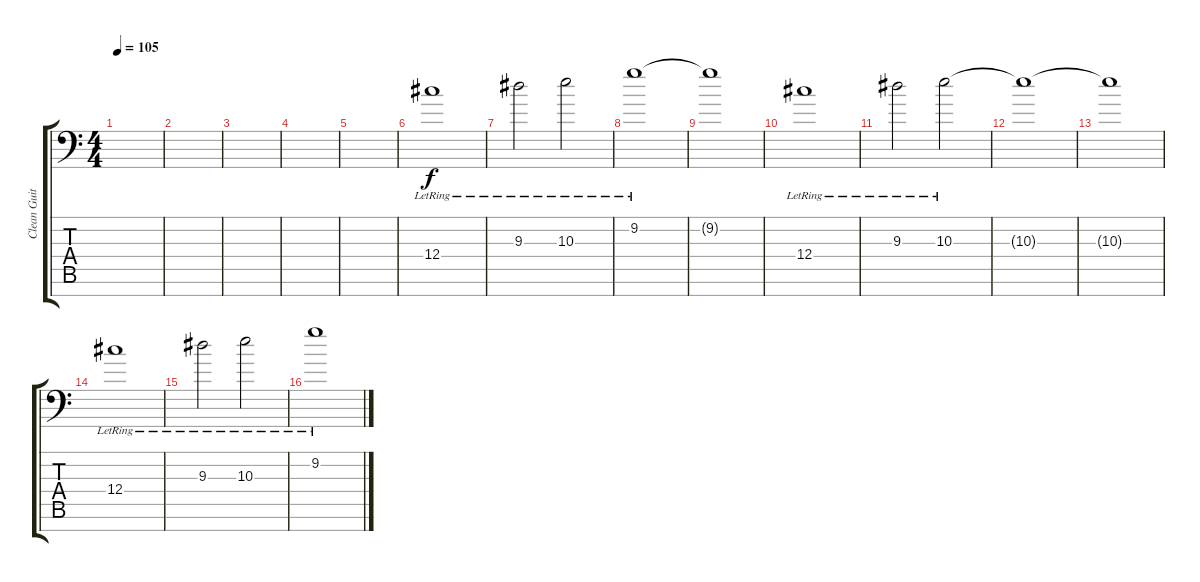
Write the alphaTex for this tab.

\track ("Clean Guitar" "Clean Guit") {instrument electricguitarjazz}
\staff {score tabs}
\tuning (Eb4 Bb3 Gb3 Db3 Ab2 Eb2 Ab1) {hide}
\ts (4 4)
\tempo 105
\clef f4
\ks c
|
|
|
|
|
12.4{lr}.1{volume 13} |
9.3{lr}.2 10.3{lr}.2 |
9.2{lr}.1 |
9.2{t}.1 |
12.4{lr}.1{volume 13} |
9.3{lr}.2 10.3{lr}.2 |
10.3{t}.1 |
10.3{t}.1 |
12.4{lr}.1{volume 13} |
9.3{lr}.2 10.3{lr}.2 |
9.2{lr}.1
